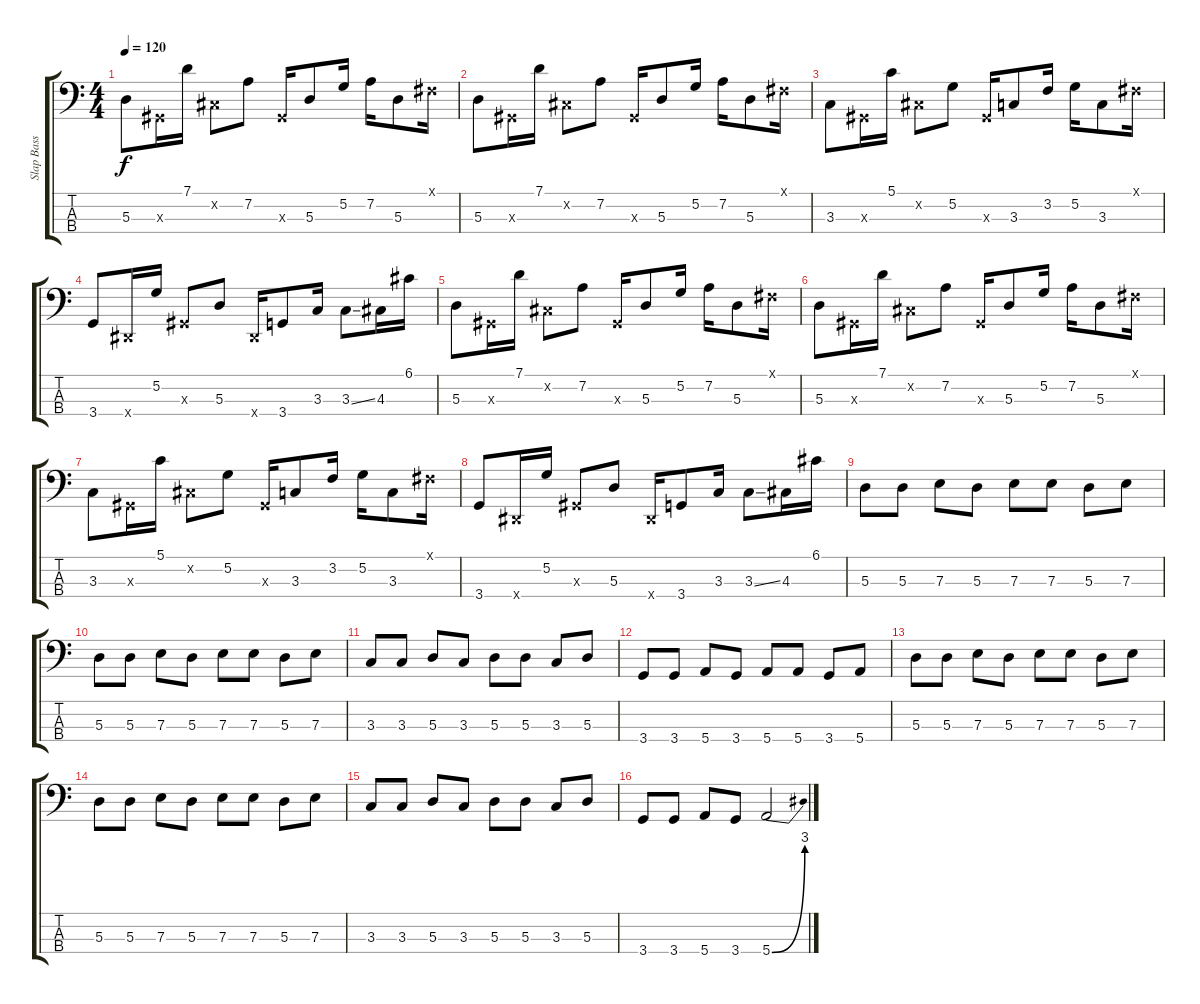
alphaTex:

\track ("Slap Bass" "Slap Bass") {instrument slapbass1}
\staff {score tabs}
\tuning (G2 D2 A1 E1) {hide}
\ts (4 4)
\tempo 120
\clef f4
\ks c
5.3.8{dy f} -1.3{x}.16 7.1.16 -1.2{x}.8 7.2.8 -1.3{x}.16 5.3.8 5.2.16 7.2.16 5.3.8 -1.1{x}.16 |
5.3.8 -1.3{x}.16 7.1.16 -1.2{x}.8 7.2.8 -1.3{x}.16 5.3.8 5.2.16 7.2.16 5.3.8 -1.1{x}.16 |
3.3.8 -1.3{x}.16 5.1.16 -1.2{x}.8 5.2.8 -1.3{x}.16 3.3.8 3.2.16 5.2.16 3.3.8 -1.1{x}.16 |
3.4.8 -1.4{x}.16 5.2.16 -1.3{x}.8 5.3.8 -1.4{x}.16 3.4.8 3.3.16 3.3{ss}.8 4.3.16 6.1.16 |
5.3.8 -1.3{x}.16 7.1.16 -1.2{x}.8 7.2.8 -1.3{x}.16 5.3.8 5.2.16 7.2.16 5.3.8 -1.1{x}.16 |
5.3.8 -1.3{x}.16 7.1.16 -1.2{x}.8 7.2.8 -1.3{x}.16 5.3.8 5.2.16 7.2.16 5.3.8 -1.1{x}.16 |
3.3.8 -1.3{x}.16 5.1.16 -1.2{x}.8 5.2.8 -1.3{x}.16 3.3.8 3.2.16 5.2.16 3.3.8 -1.1{x}.16 |
3.4.8 -1.4{x}.16 5.2.16 -1.3{x}.8 5.3.8 -1.4{x}.16 3.4.8 3.3.16 3.3{ss}.8 4.3.16 6.1.16 |
5.3.8 5.3.8 7.3.8 5.3.8 7.3.8 7.3.8 5.3.8 7.3.8 |
5.3.8 5.3.8 7.3.8 5.3.8 7.3.8 7.3.8 5.3.8 7.3.8 |
3.3.8 3.3.8 5.3.8 3.3.8 5.3.8 5.3.8 3.3.8 5.3.8 |
3.4.8 3.4.8 5.4.8 3.4.8 5.4.8 5.4.8 3.4.8 5.4.8 |
5.3.8 5.3.8 7.3.8 5.3.8 7.3.8 7.3.8 5.3.8 7.3.8 |
5.3.8 5.3.8 7.3.8 5.3.8 7.3.8 7.3.8 5.3.8 7.3.8 |
3.3.8 3.3.8 5.3.8 3.3.8 5.3.8 5.3.8 3.3.8 5.3.8 |
3.4.8 3.4.8 5.4.8 3.4.8 5.4{be (bend 0 0 60 12)}.2
